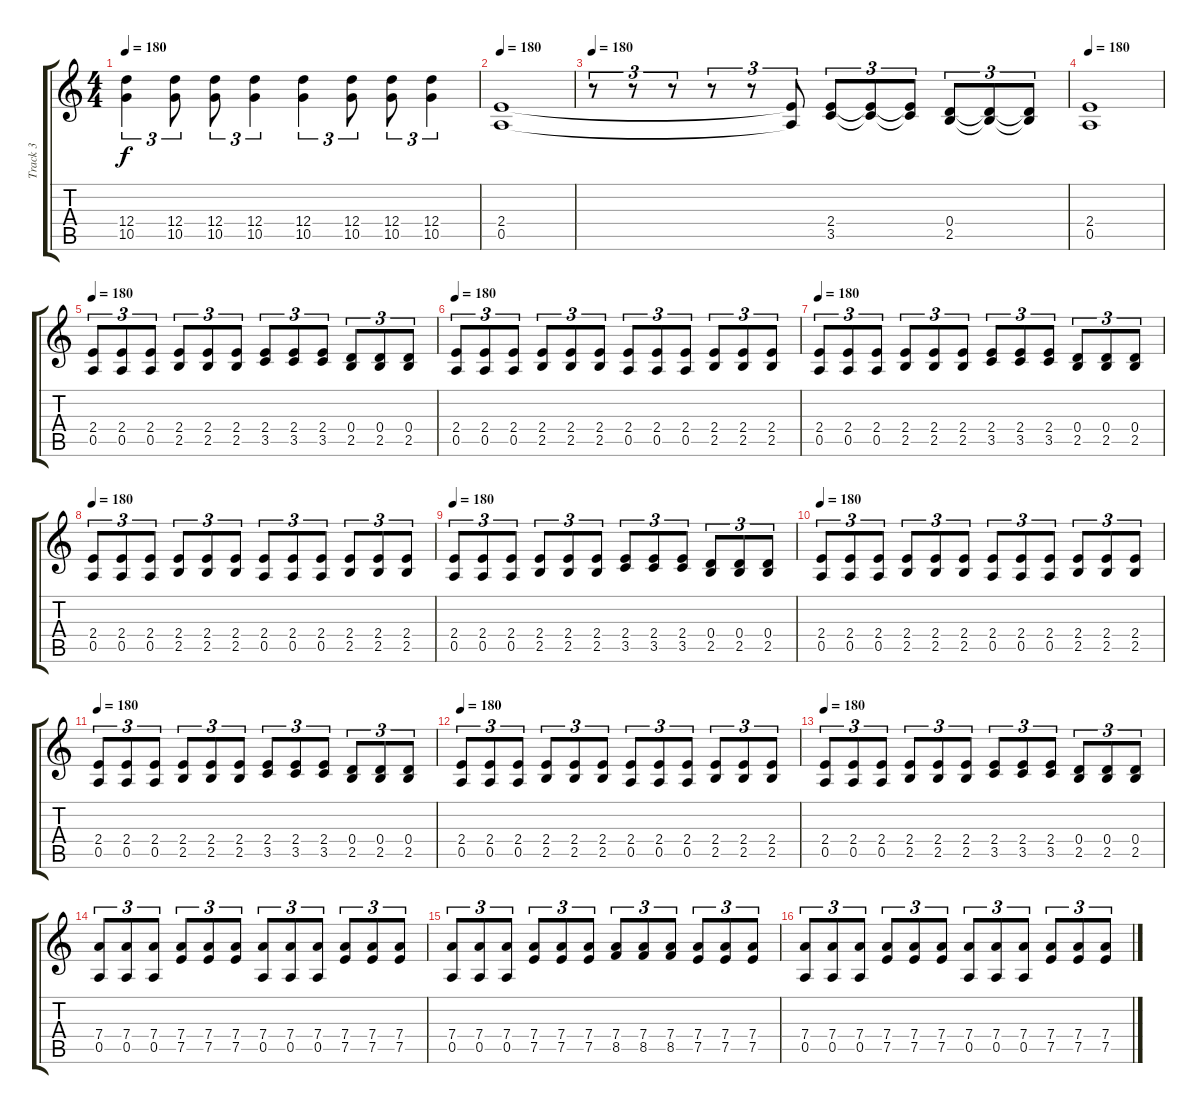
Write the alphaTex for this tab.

\track ("Track 3" "Track 3") {instrument overdrivenguitar}
\staff {score tabs}
\tuning (E4 B3 G3 D3 A2 E2) {hide}
\ts (4 4)
\tempo 180
\clef g2
\ks c
(12.4 10.5).4{tu (3 2) dy f} (12.4 10.5).8{tu (3 2)} (12.4 10.5).8{tu (3 2)} (12.4 10.5).4{tu (3 2)} (12.4 10.5).4{tu (3 2)} (12.4 10.5).8{tu (3 2)} (12.4 10.5).8{tu (3 2)} (12.4 10.5).4{tu (3 2)} |
\tempo 180
(2.4 0.5).1 |
\tempo 180
r.8{tu (3 2)} r.8{tu (3 2)} r.8{tu (3 2)} r.8{tu (3 2)} r.8{tu (3 2)} (2.4{t} 0.5{t}).8{tu (3 2)} (2.4 3.5).8{tu (3 2)} (2.4{t} 3.5{t}).8{tu (3 2)} (2.4{t} 3.5{t}).8{tu (3 2)} (0.4 2.5).8{tu (3 2)} (0.4{t} 2.5{t}).8{tu (3 2)} (0.4{t} 2.5{t}).8{tu (3 2)} |
\tempo 180
(2.4 0.5).1 |
\tempo 180
(2.4 0.5).8{tu (3 2)} (2.4 0.5).8{tu (3 2)} (2.4 0.5).8{tu (3 2)} (2.4 2.5).8{tu (3 2)} (2.4 2.5).8{tu (3 2)} (2.4 2.5).8{tu (3 2)} (2.4 3.5).8{tu (3 2)} (2.4 3.5).8{tu (3 2)} (2.4 3.5).8{tu (3 2)} (0.4 2.5).8{tu (3 2)} (0.4 2.5).8{tu (3 2)} (0.4 2.5).8{tu (3 2)} |
\tempo 180
(2.4 0.5).8{tu (3 2)} (2.4 0.5).8{tu (3 2)} (2.4 0.5).8{tu (3 2)} (2.4 2.5).8{tu (3 2)} (2.4 2.5).8{tu (3 2)} (2.4 2.5).8{tu (3 2)} (2.4 0.5).8{tu (3 2)} (2.4 0.5).8{tu (3 2)} (2.4 0.5).8{tu (3 2)} (2.4 2.5).8{tu (3 2)} (2.4 2.5).8{tu (3 2)} (2.4 2.5).8{tu (3 2)} |
\tempo 180
(2.4 0.5).8{tu (3 2)} (2.4 0.5).8{tu (3 2)} (2.4 0.5).8{tu (3 2)} (2.4 2.5).8{tu (3 2)} (2.4 2.5).8{tu (3 2)} (2.4 2.5).8{tu (3 2)} (2.4 3.5).8{tu (3 2)} (2.4 3.5).8{tu (3 2)} (2.4 3.5).8{tu (3 2)} (0.4 2.5).8{tu (3 2)} (0.4 2.5).8{tu (3 2)} (0.4 2.5).8{tu (3 2)} |
\tempo 180
(2.4 0.5).8{tu (3 2)} (2.4 0.5).8{tu (3 2)} (2.4 0.5).8{tu (3 2)} (2.4 2.5).8{tu (3 2)} (2.4 2.5).8{tu (3 2)} (2.4 2.5).8{tu (3 2)} (2.4 0.5).8{tu (3 2)} (2.4 0.5).8{tu (3 2)} (2.4 0.5).8{tu (3 2)} (2.4 2.5).8{tu (3 2)} (2.4 2.5).8{tu (3 2)} (2.4 2.5).8{tu (3 2)} |
\tempo 180
(2.4 0.5).8{tu (3 2)} (2.4 0.5).8{tu (3 2)} (2.4 0.5).8{tu (3 2)} (2.4 2.5).8{tu (3 2)} (2.4 2.5).8{tu (3 2)} (2.4 2.5).8{tu (3 2)} (2.4 3.5).8{tu (3 2)} (2.4 3.5).8{tu (3 2)} (2.4 3.5).8{tu (3 2)} (0.4 2.5).8{tu (3 2)} (0.4 2.5).8{tu (3 2)} (0.4 2.5).8{tu (3 2)} |
\tempo 180
(2.4 0.5).8{tu (3 2)} (2.4 0.5).8{tu (3 2)} (2.4 0.5).8{tu (3 2)} (2.4 2.5).8{tu (3 2)} (2.4 2.5).8{tu (3 2)} (2.4 2.5).8{tu (3 2)} (2.4 0.5).8{tu (3 2)} (2.4 0.5).8{tu (3 2)} (2.4 0.5).8{tu (3 2)} (2.4 2.5).8{tu (3 2)} (2.4 2.5).8{tu (3 2)} (2.4 2.5).8{tu (3 2)} |
\tempo 180
(2.4 0.5).8{tu (3 2)} (2.4 0.5).8{tu (3 2)} (2.4 0.5).8{tu (3 2)} (2.4 2.5).8{tu (3 2)} (2.4 2.5).8{tu (3 2)} (2.4 2.5).8{tu (3 2)} (2.4 3.5).8{tu (3 2)} (2.4 3.5).8{tu (3 2)} (2.4 3.5).8{tu (3 2)} (0.4 2.5).8{tu (3 2)} (0.4 2.5).8{tu (3 2)} (0.4 2.5).8{tu (3 2)} |
\tempo 180
(2.4 0.5).8{tu (3 2)} (2.4 0.5).8{tu (3 2)} (2.4 0.5).8{tu (3 2)} (2.4 2.5).8{tu (3 2)} (2.4 2.5).8{tu (3 2)} (2.4 2.5).8{tu (3 2)} (2.4 0.5).8{tu (3 2)} (2.4 0.5).8{tu (3 2)} (2.4 0.5).8{tu (3 2)} (2.4 2.5).8{tu (3 2)} (2.4 2.5).8{tu (3 2)} (2.4 2.5).8{tu (3 2)} |
\tempo 180
(2.4 0.5).8{tu (3 2)} (2.4 0.5).8{tu (3 2)} (2.4 0.5).8{tu (3 2)} (2.4 2.5).8{tu (3 2)} (2.4 2.5).8{tu (3 2)} (2.4 2.5).8{tu (3 2)} (2.4 3.5).8{tu (3 2)} (2.4 3.5).8{tu (3 2)} (2.4 3.5).8{tu (3 2)} (0.4 2.5).8{tu (3 2)} (0.4 2.5).8{tu (3 2)} (0.4 2.5).8{tu (3 2)} |
(7.4 0.5).8{tu (3 2)} (7.4 0.5).8{tu (3 2)} (7.4 0.5).8{tu (3 2)} (7.4 7.5).8{tu (3 2)} (7.4 7.5).8{tu (3 2)} (7.4 7.5).8{tu (3 2)} (7.4 0.5).8{tu (3 2)} (7.4 0.5).8{tu (3 2)} (7.4 0.5).8{tu (3 2)} (7.4 7.5).8{tu (3 2)} (7.4 7.5).8{tu (3 2)} (7.4 7.5).8{tu (3 2)} |
(7.4 0.5).8{tu (3 2)} (7.4 0.5).8{tu (3 2)} (7.4 0.5).8{tu (3 2)} (7.4 7.5).8{tu (3 2)} (7.4 7.5).8{tu (3 2)} (7.4 7.5).8{tu (3 2)} (7.4 8.5).8{tu (3 2)} (7.4 8.5).8{tu (3 2)} (7.4 8.5).8{tu (3 2)} (7.4 7.5).8{tu (3 2)} (7.4 7.5).8{tu (3 2)} (7.4 7.5).8{tu (3 2)} |
(7.4 0.5).8{tu (3 2)} (7.4 0.5).8{tu (3 2)} (7.4 0.5).8{tu (3 2)} (7.4 7.5).8{tu (3 2)} (7.4 7.5).8{tu (3 2)} (7.4 7.5).8{tu (3 2)} (7.4 0.5).8{tu (3 2)} (7.4 0.5).8{tu (3 2)} (7.4 0.5).8{tu (3 2)} (7.4 7.5).8{tu (3 2)} (7.4 7.5).8{tu (3 2)} (7.4 7.5).8{tu (3 2)}
